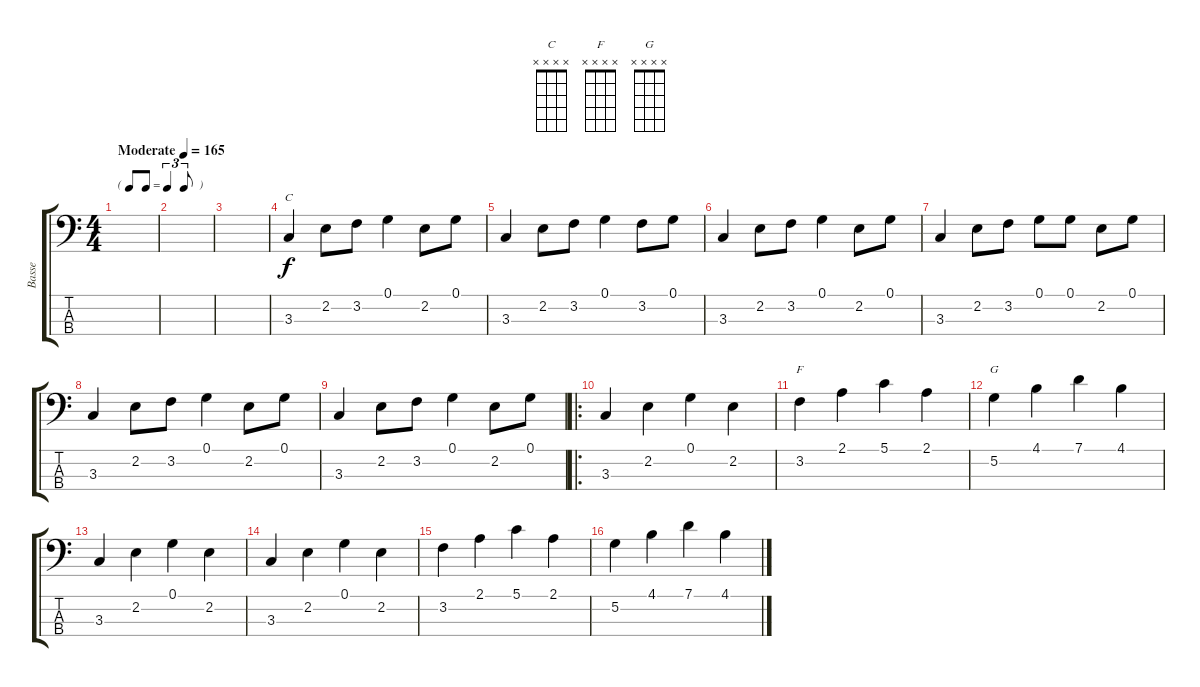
\track ("Basse" "Basse") {instrument electricbassfinger}
\staff {score tabs}
\tuning (G2 D2 A1 E1) {hide}
\chord ("C" x x x x)
\chord ("F" x x x x)
\chord ("G" x x x x)
\ts (4 4)
\tf triplet8th
\tempo (165 "Moderate")
\clef f4
\ks c
|
|
|
3.3.4{ch "C"} 2.2.8 3.2.8 0.1.4 2.2.8 0.1.8 |
3.3.4 2.2.8 3.2.8 0.1.4 3.2.8 0.1.8 |
3.3.4 2.2.8 3.2.8 0.1.4 2.2.8 0.1.8 |
3.3.4 2.2.8 3.2.8 0.1.8 0.1.8 2.2.8 0.1.8 |
3.3.4 2.2.8 3.2.8 0.1.4 2.2.8 0.1.8 |
3.3.4 2.2.8 3.2.8 0.1.4 2.2.8 0.1.8 |
\ro
3.3.4 2.2.4 0.1.4 2.2.4 |
3.2.4{ch "F"} 2.1.4 5.1.4 2.1.4 |
5.2.4{ch "G"} 4.1.4 7.1.4 4.1.4 |
3.3.4 2.2.4 0.1.4 2.2.4 |
3.3.4 2.2.4 0.1.4 2.2.4 |
3.2.4 2.1.4 5.1.4 2.1.4 |
5.2.4 4.1.4 7.1.4 4.1.4
